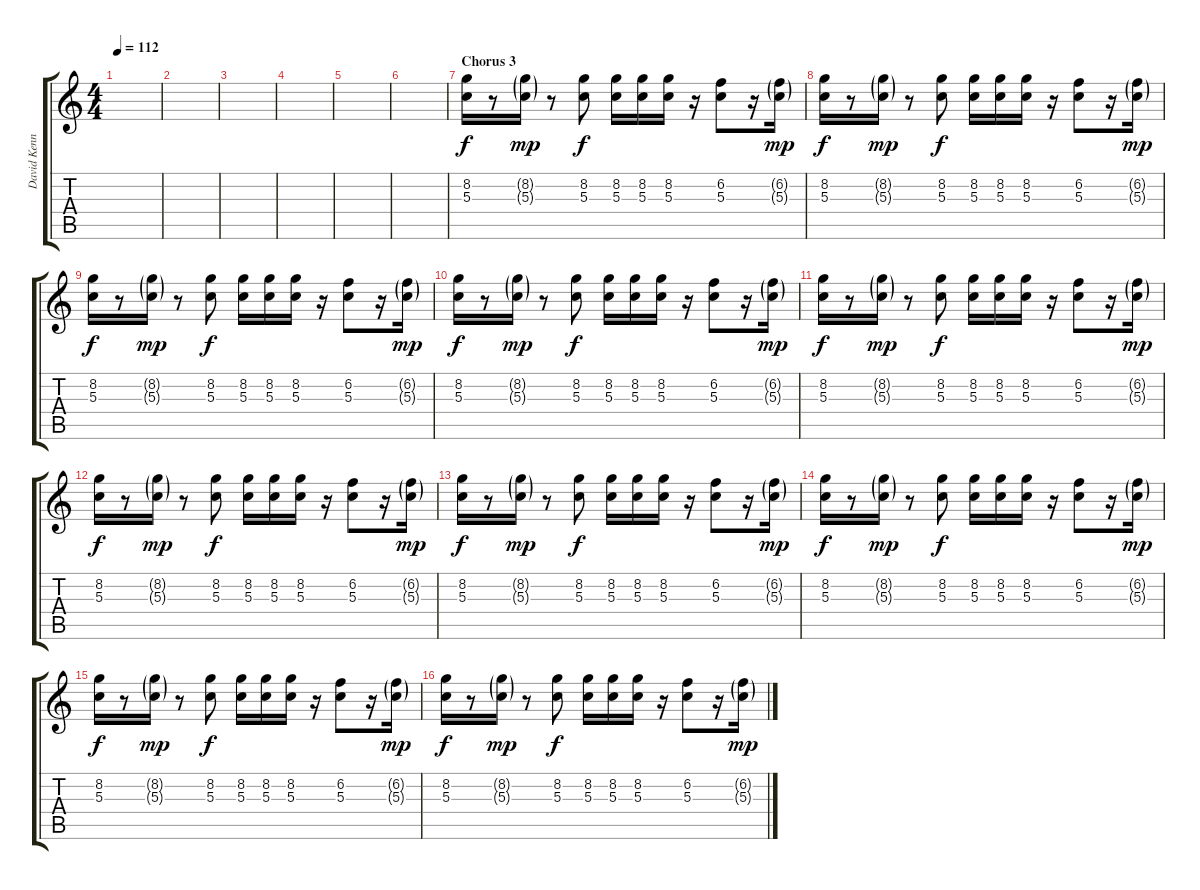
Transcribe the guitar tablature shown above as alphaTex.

\track ("David Kennedy Guitar" "David Kenn") {instrument electricguitarclean}
\staff {score tabs}
\tuning (E4 B3 G3 D3 A2 E2) {hide}
\ts (4 4)
\tempo 112
\clef g2
\ks c
|
|
|
|
|
|
\section ("" "Chorus 3")
(8.2 5.3).16 r.8 (8.2{g} 5.3{g}).16{dy mp} r.8 (8.2 5.3).8{dy f} (8.2 5.3).16 (8.2 5.3).16 (8.2 5.3).16 r.16 (6.2 5.3).8 r.16 (6.2{g} 5.3{g}).16{dy mp} |
(8.2 5.3).16{dy f} r.8 (8.2{g} 5.3{g}).16{dy mp} r.8 (8.2 5.3).8{dy f} (8.2 5.3).16 (8.2 5.3).16 (8.2 5.3).16 r.16 (6.2 5.3).8 r.16 (6.2{g} 5.3{g}).16{dy mp} |
(8.2 5.3).16{dy f} r.8 (8.2{g} 5.3{g}).16{dy mp} r.8 (8.2 5.3).8{dy f} (8.2 5.3).16 (8.2 5.3).16 (8.2 5.3).16 r.16 (6.2 5.3).8 r.16 (6.2{g} 5.3{g}).16{dy mp} |
(8.2 5.3).16{dy f} r.8 (8.2{g} 5.3{g}).16{dy mp} r.8 (8.2 5.3).8{dy f} (8.2 5.3).16 (8.2 5.3).16 (8.2 5.3).16 r.16 (6.2 5.3).8 r.16 (6.2{g} 5.3{g}).16{dy mp} |
(8.2 5.3).16{dy f} r.8 (8.2{g} 5.3{g}).16{dy mp} r.8 (8.2 5.3).8{dy f} (8.2 5.3).16 (8.2 5.3).16 (8.2 5.3).16 r.16 (6.2 5.3).8 r.16 (6.2{g} 5.3{g}).16{dy mp} |
(8.2 5.3).16{dy f} r.8 (8.2{g} 5.3{g}).16{dy mp} r.8 (8.2 5.3).8{dy f} (8.2 5.3).16 (8.2 5.3).16 (8.2 5.3).16 r.16 (6.2 5.3).8 r.16 (6.2{g} 5.3{g}).16{dy mp} |
(8.2 5.3).16{dy f} r.8 (8.2{g} 5.3{g}).16{dy mp} r.8 (8.2 5.3).8{dy f} (8.2 5.3).16 (8.2 5.3).16 (8.2 5.3).16 r.16 (6.2 5.3).8 r.16 (6.2{g} 5.3{g}).16{dy mp} |
(8.2 5.3).16{dy f} r.8 (8.2{g} 5.3{g}).16{dy mp} r.8 (8.2 5.3).8{dy f} (8.2 5.3).16 (8.2 5.3).16 (8.2 5.3).16 r.16 (6.2 5.3).8 r.16 (6.2{g} 5.3{g}).16{dy mp} |
(8.2 5.3).16{dy f} r.8 (8.2{g} 5.3{g}).16{dy mp} r.8 (8.2 5.3).8{dy f} (8.2 5.3).16 (8.2 5.3).16 (8.2 5.3).16 r.16 (6.2 5.3).8 r.16 (6.2{g} 5.3{g}).16{dy mp} |
(8.2 5.3).16{dy f} r.8 (8.2{g} 5.3{g}).16{dy mp} r.8 (8.2 5.3).8{dy f} (8.2 5.3).16 (8.2 5.3).16 (8.2 5.3).16 r.16 (6.2 5.3).8 r.16 (6.2{g} 5.3{g}).16{dy mp}
